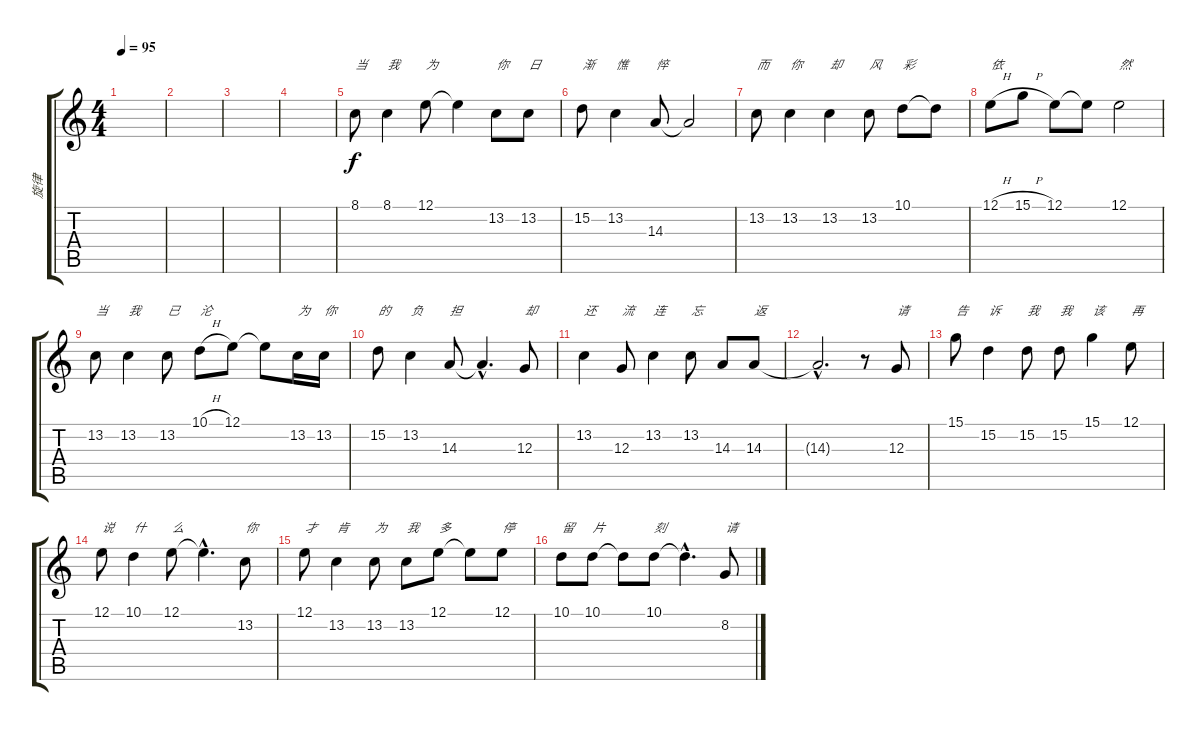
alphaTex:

\track ("旋律" "旋律") {instrument flute}
\staff {score tabs}
\tuning (E4 B3 G3 D3 A2 E2) {hide}
\ts (4 4)
\tempo 95
\clef g2
\ks c
|
|
|
|
8.1.8{txt "当"} 8.1.4{txt "我"} 12.1.8{txt "为"} 12.1{t}.4 13.2.8{txt "你"} 13.2.8{txt "日"} |
15.2.8{txt "渐"} 13.2.4{txt "憔"} 14.3.8{txt "悴"} 14.3{t}.2 |
13.2.8{txt "而"} 13.2.4{txt "你"} 13.2.4{txt "却"} 13.2.8{txt "风"} 10.1.8{txt "彩"} 10.1{t}.8 |
12.1{h}.8{txt "依"} 15.1{h}.8 12.1.8 12.1{t}.8 12.1.2{txt "然"} |
13.2.8{txt "当"} 13.2.4{txt "我"} 13.2.8{txt "已"} 10.1{h}.8{txt "沦"} 12.1.8 12.1{t}.8 13.2.16{txt "为"} 13.2.16{txt "你"} |
15.2.8{txt "的"} 13.2.4{txt "负"} 14.3.8{txt "担"} 14.3{hac t}.4{d} 12.3.8{txt "却"} |
13.2.4{txt "还"} 12.3.8{txt "流"} 13.2.4{txt "连"} 13.2.8{txt "忘"} 14.3.8 14.3.8{txt "返"} |
14.3{hac t}.2{d} r.8 12.3.8{txt "请"} |
15.1.8{txt "告"} 15.2.4{txt "诉"} 15.2.8{txt "我"} 15.2.8{txt "我"} 15.1.4{txt "该"} 12.1.8{txt "再"} |
12.1.8{txt "说"} 10.1.4{txt "什"} 12.1.8{txt "么"} 12.1{hac t}.4{d} 13.2.8{txt "你"} |
12.1.8{txt "才"} 13.2.4{txt "肯"} 13.2.8{txt "为"} 13.2.8{txt "我"} 12.1.8{txt "多"} 12.1{t}.8 12.1.8{txt "停"} |
10.1.8{txt "留"} 10.1.8{txt "片"} 10.1{t}.8 10.1.8{txt "刻"} 10.1{hac t}.4{d} 8.2.8{txt "请"}
